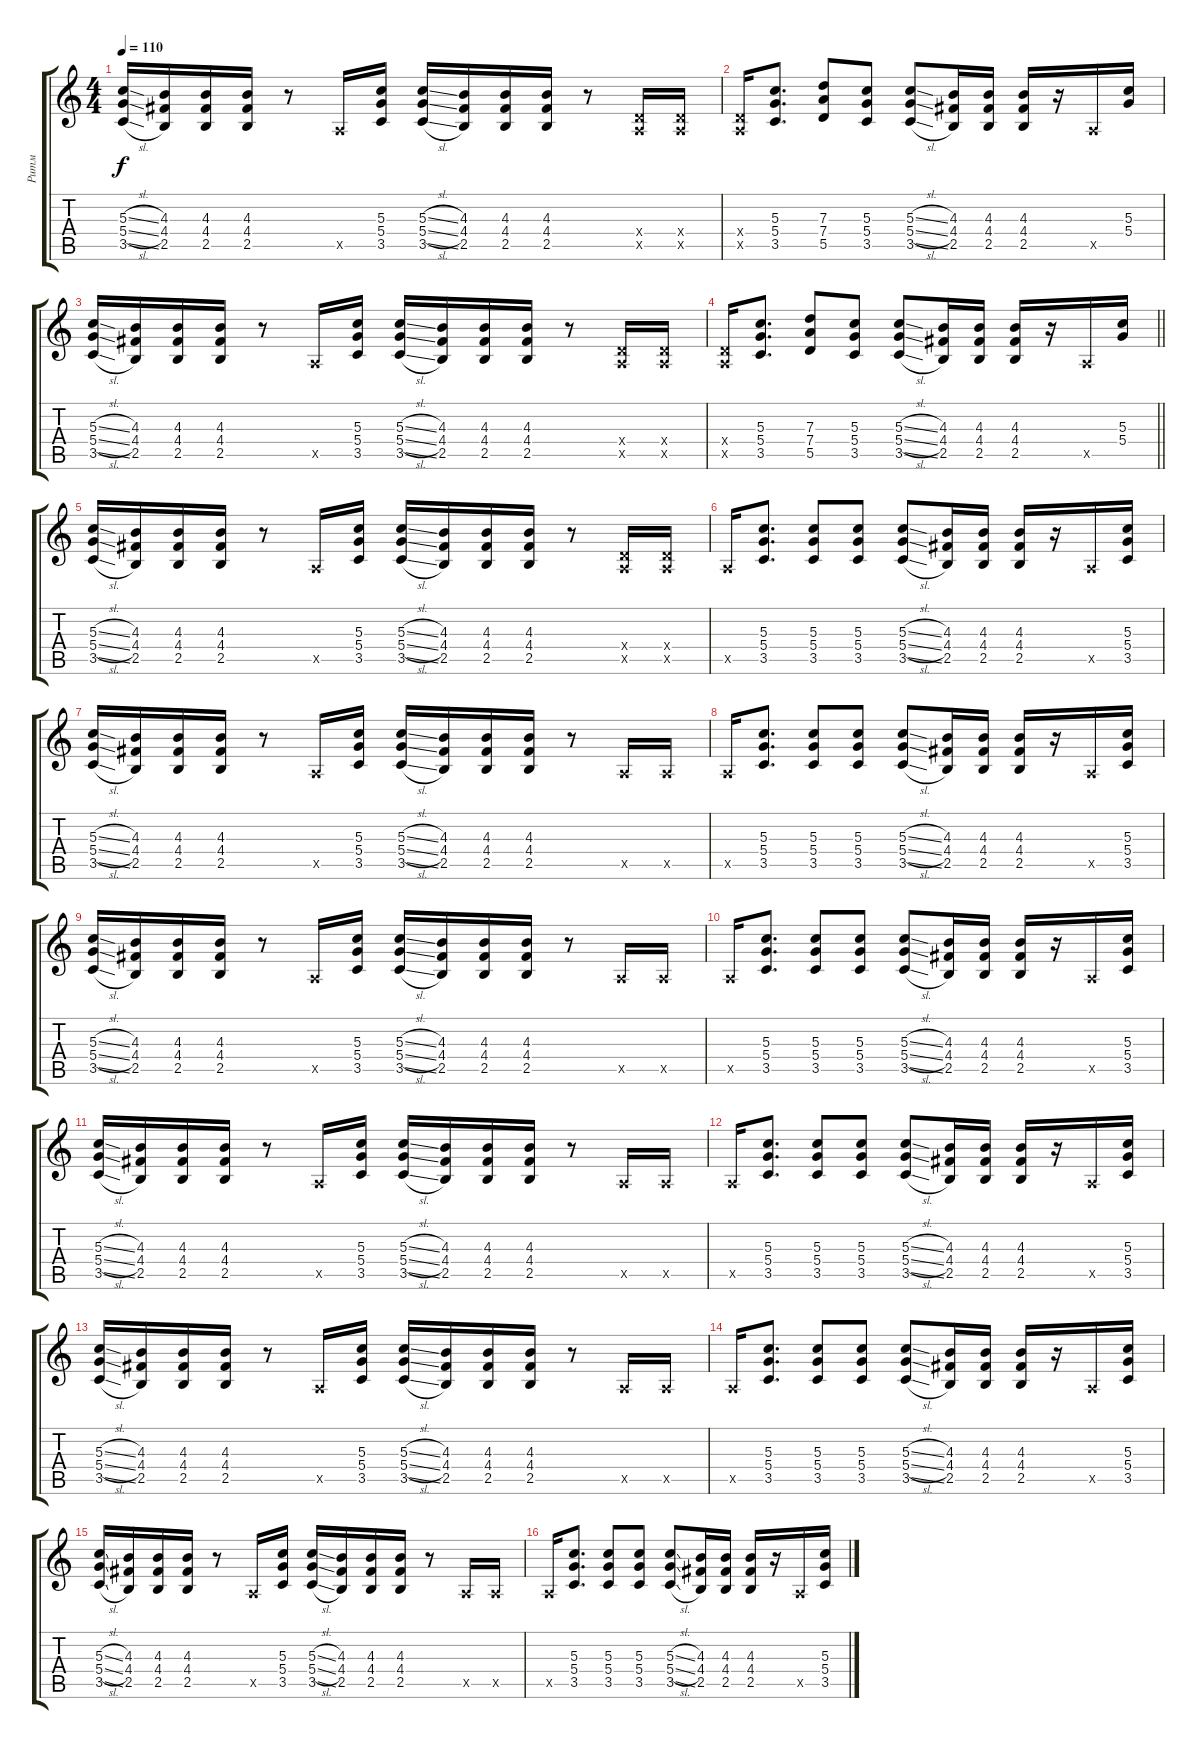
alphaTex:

\track ("Ритм" "Ритм") {instrument overdrivenguitar}
\staff {score tabs}
\tuning (E4 B3 G3 D3 A2 E2) {hide}
\ts (4 4)
\tempo 110
\clef g2
\ks c
(5.3{sl} 5.4{sl} 3.5{sl}).16{dy f} (4.3 4.4 2.5).16 (4.3 4.4 2.5).16 (4.3 4.4 2.5).16 r.8 0.5{x}.16 (5.3 5.4 3.5).16 (5.3{sl} 5.4{sl} 3.5{sl}).16 (4.3 4.4 2.5).16 (4.3 4.4 2.5).16 (4.3 4.4 2.5).16 r.8 (0.4{x} 0.5{x}).16 (0.4{x} 0.5{x}).16 |
(0.4{x} 0.5{x}).16 (5.3 5.4 3.5).8{d} (7.3 7.4 5.5).8 (5.3 5.4 3.5).8 (5.3{sl} 5.4{sl} 3.5{sl}).8 (4.3 4.4 2.5).16 (4.3 4.4 2.5).16 (4.3 4.4 2.5).16 r.16 0.5{x}.16 (5.3 5.4).16 |
(5.3{sl} 5.4{sl} 3.5{sl}).16 (4.3 4.4 2.5).16 (4.3 4.4 2.5).16 (4.3 4.4 2.5).16 r.8 0.5{x}.16 (5.3 5.4 3.5).16 (5.3{sl} 5.4{sl} 3.5{sl}).16 (4.3 4.4 2.5).16 (4.3 4.4 2.5).16 (4.3 4.4 2.5).16 r.8 (0.4{x} 0.5{x}).16 (0.4{x} 0.5{x}).16 |
\barLineRight lightlight
(0.4{x} 0.5{x}).16 (5.3 5.4 3.5).8{d} (7.3 7.4 5.5).8 (5.3 5.4 3.5).8 (5.3{sl} 5.4{sl} 3.5{sl}).8 (4.3 4.4 2.5).16 (4.3 4.4 2.5).16 (4.3 4.4 2.5).16 r.16 0.5{x}.16 (5.3 5.4).16 |
(5.3{sl} 5.4{sl} 3.5{sl}).16 (4.3 4.4 2.5).16 (4.3 4.4 2.5).16 (4.3 4.4 2.5).16 r.8 0.5{x}.16 (5.3 5.4 3.5).16 (5.3{sl} 5.4{sl} 3.5{sl}).16 (4.3 4.4 2.5).16 (4.3 4.4 2.5).16 (4.3 4.4 2.5).16 r.8 (0.4{x} 0.5{x}).16 (0.4{x} 0.5{x}).16 |
0.5{x}.16 (5.3 5.4 3.5).8{d} (5.3 5.4 3.5).8 (5.3 5.4 3.5).8 (5.3{sl} 5.4{sl} 3.5{sl}).8 (4.3 4.4 2.5).16 (4.3 4.4 2.5).16 (4.3 4.4 2.5).16 r.16 0.5{x}.16 (5.3 5.4 3.5).16 |
(5.3{sl} 5.4{sl} 3.5{sl}).16 (4.3 4.4 2.5).16 (4.3 4.4 2.5).16 (4.3 4.4 2.5).16 r.8 0.5{x}.16 (5.3 5.4 3.5).16 (5.3{sl} 5.4{sl} 3.5{sl}).16 (4.3 4.4 2.5).16 (4.3 4.4 2.5).16 (4.3 4.4 2.5).16 r.8 0.5{x}.16 0.5{x}.16 |
0.5{x}.16 (5.3 5.4 3.5).8{d} (5.3 5.4 3.5).8 (5.3 5.4 3.5).8 (5.3{sl} 5.4{sl} 3.5{sl}).8 (4.3 4.4 2.5).16 (4.3 4.4 2.5).16 (4.3 4.4 2.5).16 r.16 0.5{x}.16 (5.3 5.4 3.5).16 |
(5.3{sl} 5.4{sl} 3.5{sl}).16 (4.3 4.4 2.5).16 (4.3 4.4 2.5).16 (4.3 4.4 2.5).16 r.8 0.5{x}.16 (5.3 5.4 3.5).16 (5.3{sl} 5.4{sl} 3.5{sl}).16 (4.3 4.4 2.5).16 (4.3 4.4 2.5).16 (4.3 4.4 2.5).16 r.8 0.5{x}.16 0.5{x}.16 |
0.5{x}.16 (5.3 5.4 3.5).8{d} (5.3 5.4 3.5).8 (5.3 5.4 3.5).8 (5.3{sl} 5.4{sl} 3.5{sl}).8 (4.3 4.4 2.5).16 (4.3 4.4 2.5).16 (4.3 4.4 2.5).16 r.16 0.5{x}.16 (5.3 5.4 3.5).16 |
(5.3{sl} 5.4{sl} 3.5{sl}).16 (4.3 4.4 2.5).16 (4.3 4.4 2.5).16 (4.3 4.4 2.5).16 r.8 0.5{x}.16 (5.3 5.4 3.5).16 (5.3{sl} 5.4{sl} 3.5{sl}).16 (4.3 4.4 2.5).16 (4.3 4.4 2.5).16 (4.3 4.4 2.5).16 r.8 0.5{x}.16 0.5{x}.16 |
0.5{x}.16 (5.3 5.4 3.5).8{d} (5.3 5.4 3.5).8 (5.3 5.4 3.5).8 (5.3{sl} 5.4{sl} 3.5{sl}).8 (4.3 4.4 2.5).16 (4.3 4.4 2.5).16 (4.3 4.4 2.5).16 r.16 0.5{x}.16 (5.3 5.4 3.5).16 |
(5.3{sl} 5.4{sl} 3.5{sl}).16 (4.3 4.4 2.5).16 (4.3 4.4 2.5).16 (4.3 4.4 2.5).16 r.8 0.5{x}.16 (5.3 5.4 3.5).16 (5.3{sl} 5.4{sl} 3.5{sl}).16 (4.3 4.4 2.5).16 (4.3 4.4 2.5).16 (4.3 4.4 2.5).16 r.8 0.5{x}.16 0.5{x}.16 |
0.5{x}.16 (5.3 5.4 3.5).8{d} (5.3 5.4 3.5).8 (5.3 5.4 3.5).8 (5.3{sl} 5.4{sl} 3.5{sl}).8 (4.3 4.4 2.5).16 (4.3 4.4 2.5).16 (4.3 4.4 2.5).16 r.16 0.5{x}.16 (5.3 5.4 3.5).16 |
(5.3{sl} 5.4{sl} 3.5{sl}).16 (4.3 4.4 2.5).16 (4.3 4.4 2.5).16 (4.3 4.4 2.5).16 r.8 0.5{x}.16 (5.3 5.4 3.5).16 (5.3{sl} 5.4{sl} 3.5{sl}).16 (4.3 4.4 2.5).16 (4.3 4.4 2.5).16 (4.3 4.4 2.5).16 r.8 0.5{x}.16 0.5{x}.16 |
0.5{x}.16 (5.3 5.4 3.5).8{d} (5.3 5.4 3.5).8 (5.3 5.4 3.5).8 (5.3{sl} 5.4{sl} 3.5{sl}).8 (4.3 4.4 2.5).16 (4.3 4.4 2.5).16 (4.3 4.4 2.5).16 r.16 0.5{x}.16 (5.3 5.4 3.5).16
